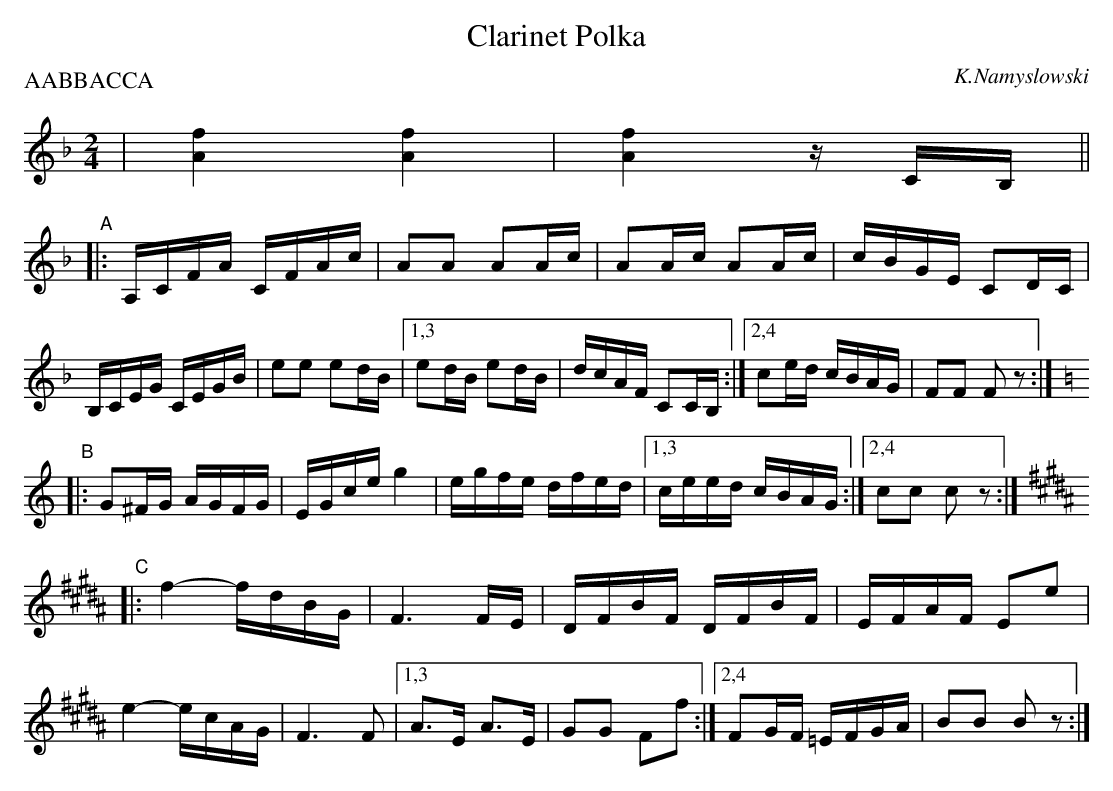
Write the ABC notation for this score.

X:1
T: Clarinet Polka
C: K.Namyslowski
P: AABBACCA
M: 2/4
L: 1/16
K: F
| [f4A4] [f4A4] | [f4A4] zCB, ||
"A"\
|: A,CFA CFAc | A2A2 A2Ac \
|  A2Ac  A2Ac | cBGE C2DC \
|  B,CEG  CEGB | e2e2 e2dB \
|1,3 e2dB e2dB | dcAF C2CB, \
:|2,4 c2ed cBAG | F2F2 F2z2 :|
K: C
"B"\
|: G2^FG AGFG | EGce g4 \
|  egfe  dfed |1,3 ceed cBAG :|2,4 c2c2 c2z2 :|
K: B
"C"\
|: f4-   fdBG | F6 FE \
|  DFBF  DFBF | EFAF E2e2 \
|  e4-   ecAG | F6 F2 \
|1,3 A3E   A3E  | G2G2 F2f2 \
:|2,4 F2GF =EFGA | B2B2 B2z2 :|
